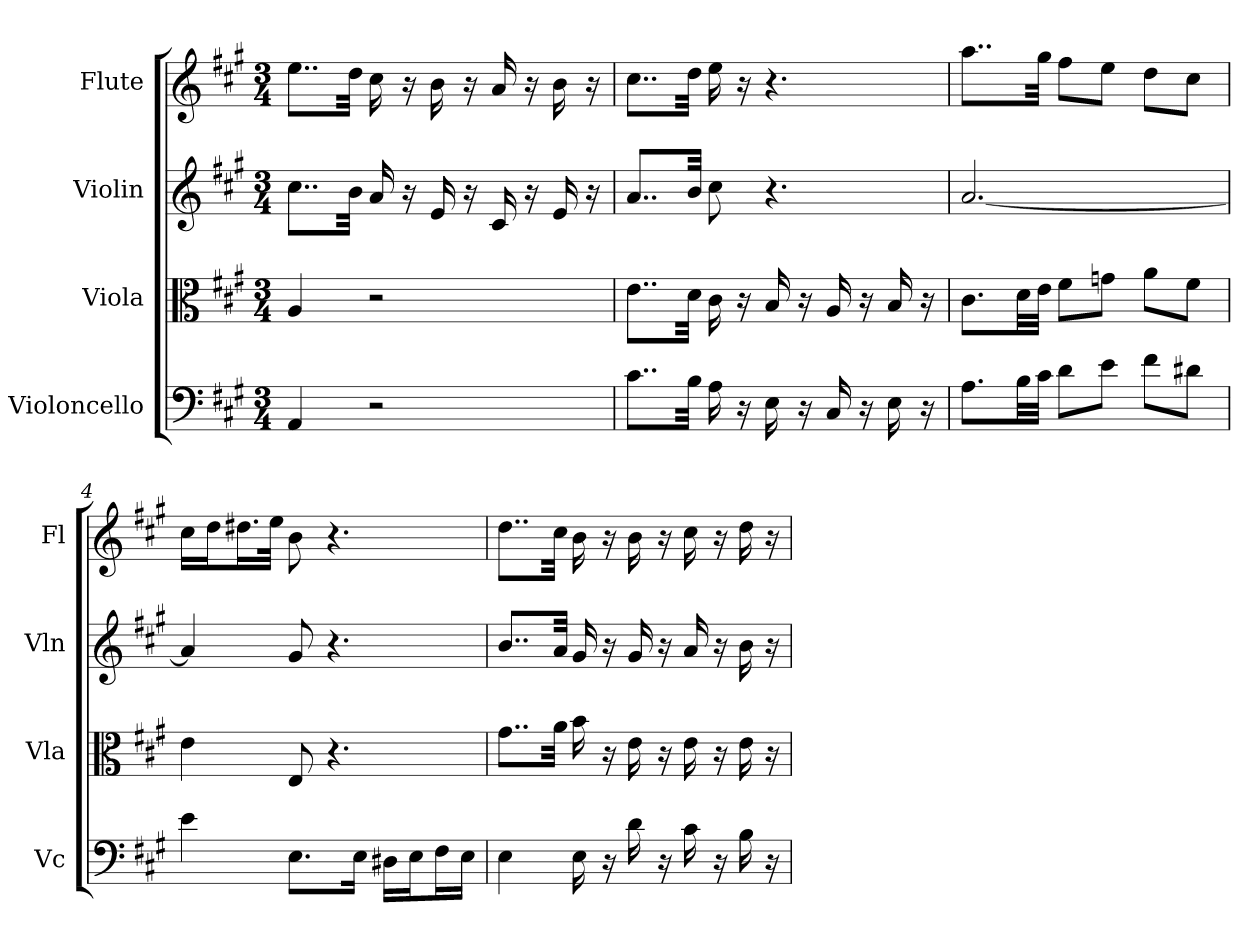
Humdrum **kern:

**kern	**kern	**kern	**kern
*part4	*part3	*part2	*part1
*staff4	*staff3	*staff2	*staff1
*I"Violoncello	*I"Viola	*I"Violin	*I"Flute
*I'Vc	*I'Vla	*I'Vln	*I'Fl
*clefF4	*clefC3	*	*
*k[f#c#g#]	*k[f#c#g#]	*k[f#c#g#]	*k[f#c#g#]
*A:	*A:	*A:	*A:
*M3/4	*M3/4	*M3/4	*M3/4
*MM50	*MM50	*MM50	*MM50
=	=	=	=
4AA	4A	8..cc#L	8..eeL
.	.	32bJkk	32ddJkk
2r	2r	16a	16cc#
.	.	16r	16r
.	.	16e	16b
.	.	16r	16r
.	.	16c#	16a
.	.	16r	16r
.	.	16e	16b
.	.	16r	16r
=2	=2	=2	=2
8..c#\L	8..e\L	8..aL	8..cc#L
32B\Jkk	32d\Jkk	32bJkk	32ddJkk
16A	16c#	8cc#	16ee
16r	16r	.	16r
16E	16B	4.r	4.r
16r	16r	.	.
16C#	16A	.	.
16r	16r	.	.
16E	16B	.	.
16r	16r	.	.
=3	=3	=3	=3
8.A\L	8.c#\L	[2.a	8..aaL
32B\LL	32d\LL	.	.
32c#\JJJ	32e\JJJ	.	32gg#Jkk
8d\L	8f#\L	.	8ff#L
8e\J	8gn\J	.	8eeJ
8f#\L	8a\L	.	8ddL
8d#X\J	8f#\J	.	8cc#J
=4	=4	=4	=4
4e	4e	4a]	16cc#LL
.	.	.	16ddJ
.	.	.	16.dd#XL
.	.	.	32eeJJk
8.E\L	8E	8g#	8b
.	4.r	4.r	4.r
16E\Jk	.	.	.
16D#X\LL	.	.	.
16E\J	.	.	.
16F#\L	.	.	.
16E\JJ	.	.	.
=5	=5	=5	=5
4E	8..g#\L	8..bL	8..ddL
.	32a\Jkk	32aJkk	32cc#Jkk
16E	16b	16g#	16b
16r	16r	16r	16r
16d	16e	16g#	16b
16r	16r	16r	16r
16c#	16e	16a	16cc#
16r	16r	16r	16r
16B	16e	16b	16dd
16r	16r	16r	16r
=	=	=	=
*-	*-	*-	*-
